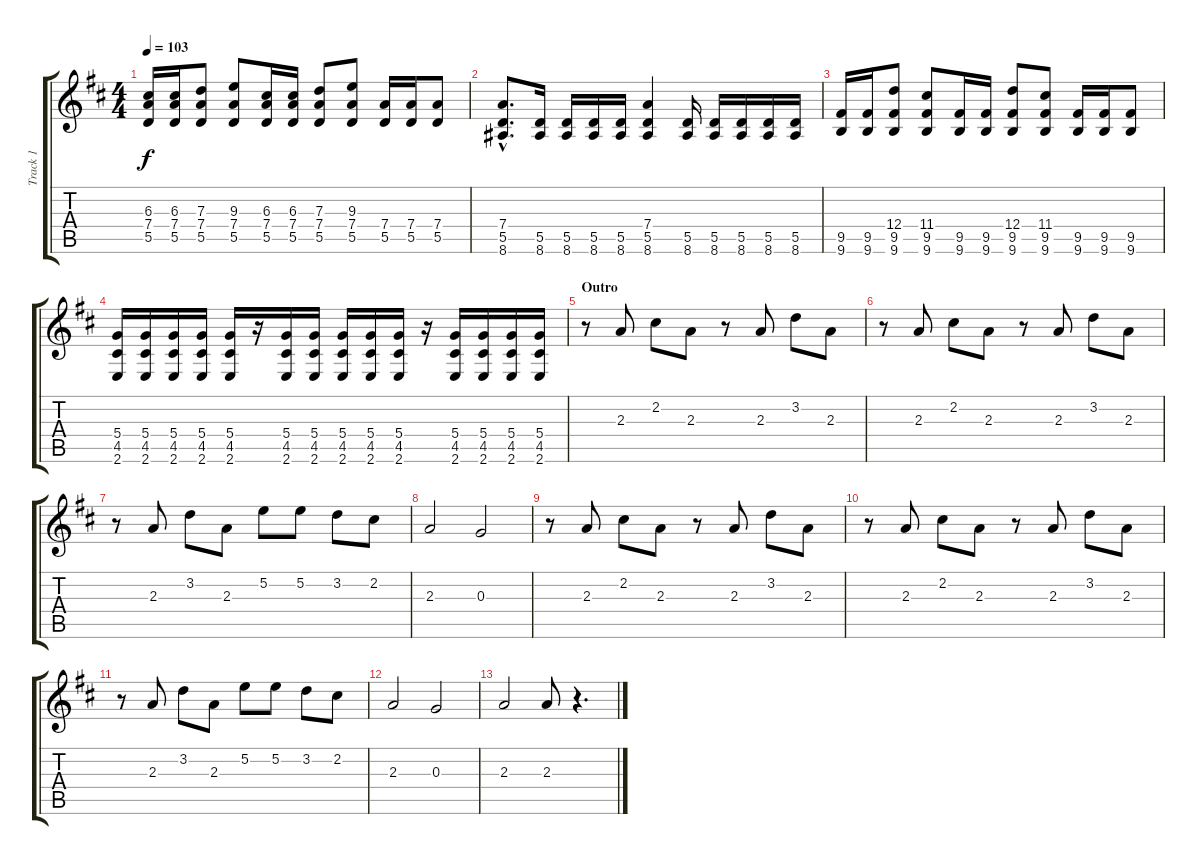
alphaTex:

\track ("Track 1" "Track 1") {instrument distortionguitar}
\staff {score tabs}
\tuning (E4 B3 G3 D3 A2 D2) {hide}
\ts (4 4)
\tempo 103
\clef g2
\ks d
(6.3 7.4 5.5).16{dy f} (6.3 7.4 5.5).16 (7.3 7.4 5.5).8 (9.3 7.4 5.5).8 (6.3 7.4 5.5).16 (6.3 7.4 5.5).16 (7.3 7.4 5.5).8 (9.3 7.4 5.5).8 (7.4 5.5).16 (7.4 5.5).16 (7.4 5.5).8 |
(7.4{hac} 5.5{hac} 8.6{hac}).8{d} (5.5 8.6).16 (5.5 8.6).16 (5.5 8.6).16 (5.5 8.6).16 (7.4 5.5 8.6).4 (5.5 8.6).16 (5.5 8.6).16 (5.5 8.6).16 (5.5 8.6).16 (5.5 8.6).16 |
(9.5 9.6).16 (9.5 9.6).16 (12.4 9.5 9.6).8 (11.4 9.5 9.6).8 (9.5 9.6).16 (9.5 9.6).16 (12.4 9.5 9.6).8 (11.4 9.5 9.6).8 (9.5 9.6).16 (9.5 9.6).16 (9.5 9.6).8 |
(5.4 4.5 2.6).16 (5.4 4.5 2.6).16 (5.4 4.5 2.6).16 (5.4 4.5 2.6).16 (5.4 4.5 2.6).16 r.16 (5.4 4.5 2.6).16 (5.4 4.5 2.6).16 (5.4 4.5 2.6).16 (5.4 4.5 2.6).16 (5.4 4.5 2.6).16 r.16 (5.4 4.5 2.6).16 (5.4 4.5 2.6).16 (5.4 4.5 2.6).16 (5.4 4.5 2.6).16 |
\section ("" "Outro")
r.8 2.3.8 2.2.8 2.3.8 r.8 2.3.8 3.2.8 2.3.8 |
r.8 2.3.8 2.2.8 2.3.8 r.8 2.3.8 3.2.8 2.3.8 |
r.8 2.3.8 3.2.8 2.3.8 5.2.8 5.2.8 3.2.8 2.2.8 |
2.3.2 0.3.2 |
r.8{volume 0} 2.3.8 2.2.8 2.3.8 r.8 2.3.8 3.2.8 2.3.8 |
r.8 2.3.8 2.2.8 2.3.8 r.8 2.3.8 3.2.8 2.3.8 |
r.8 2.3.8 3.2.8 2.3.8 5.2.8 5.2.8 3.2.8 2.2.8 |
2.3.2 0.3.2 |
2.3.2 2.3.8 r.4{d}
